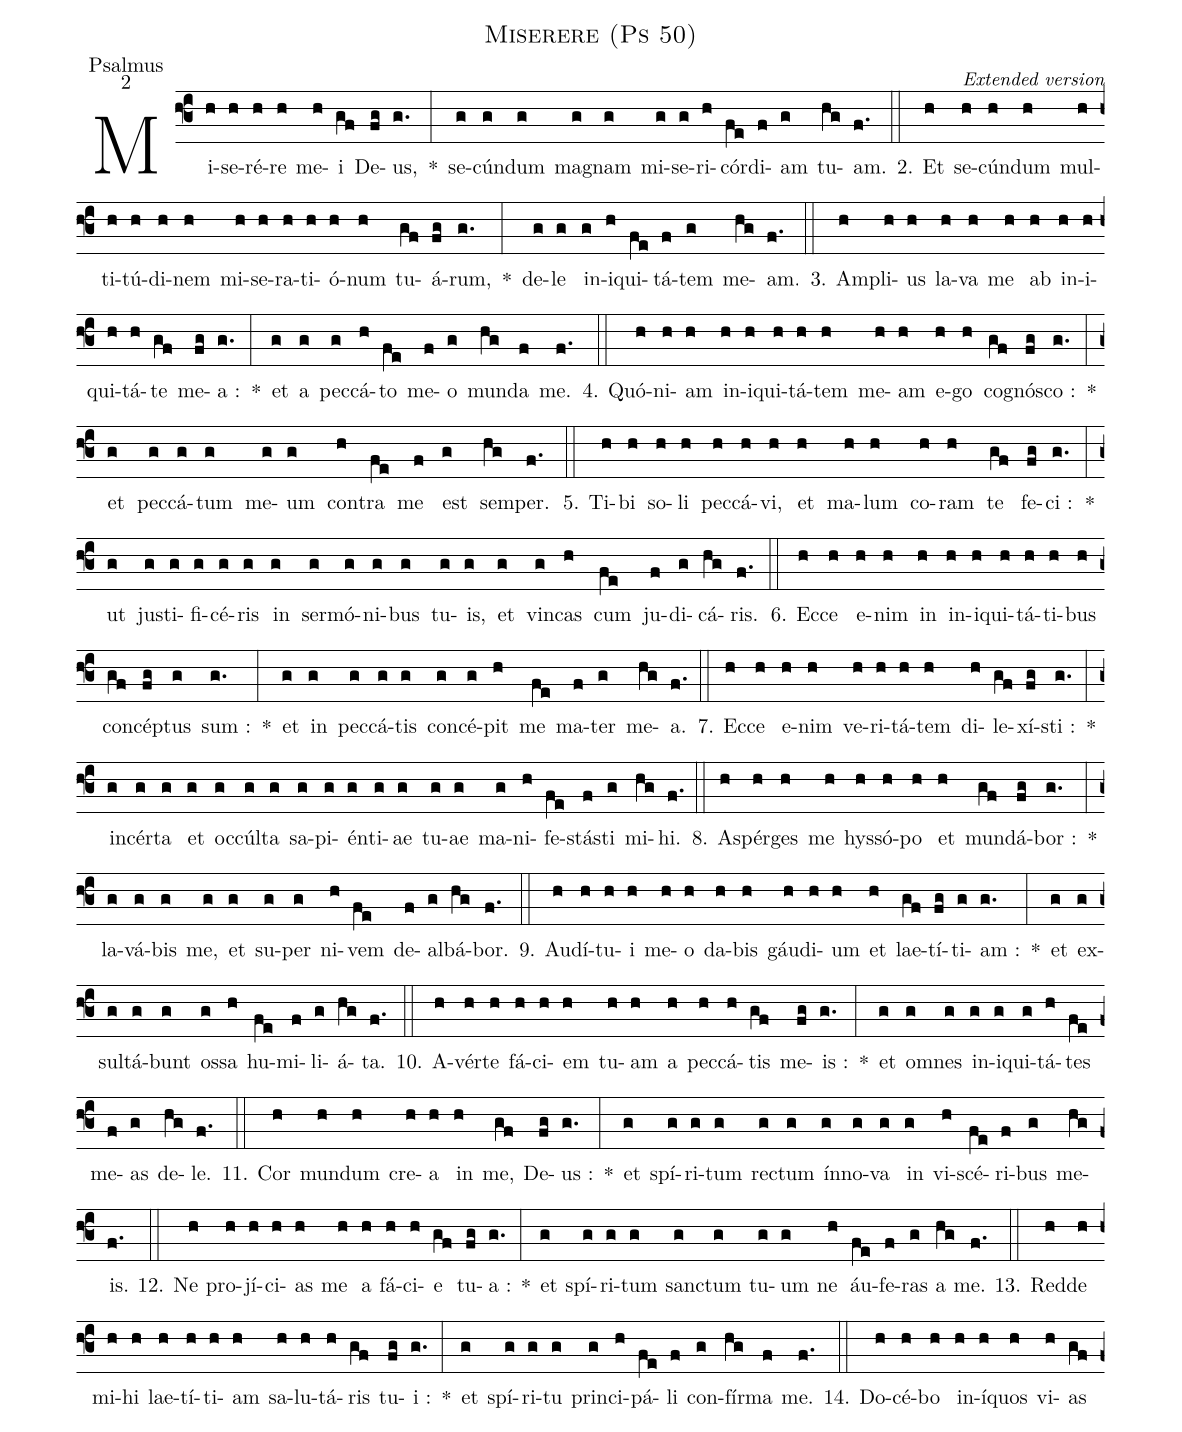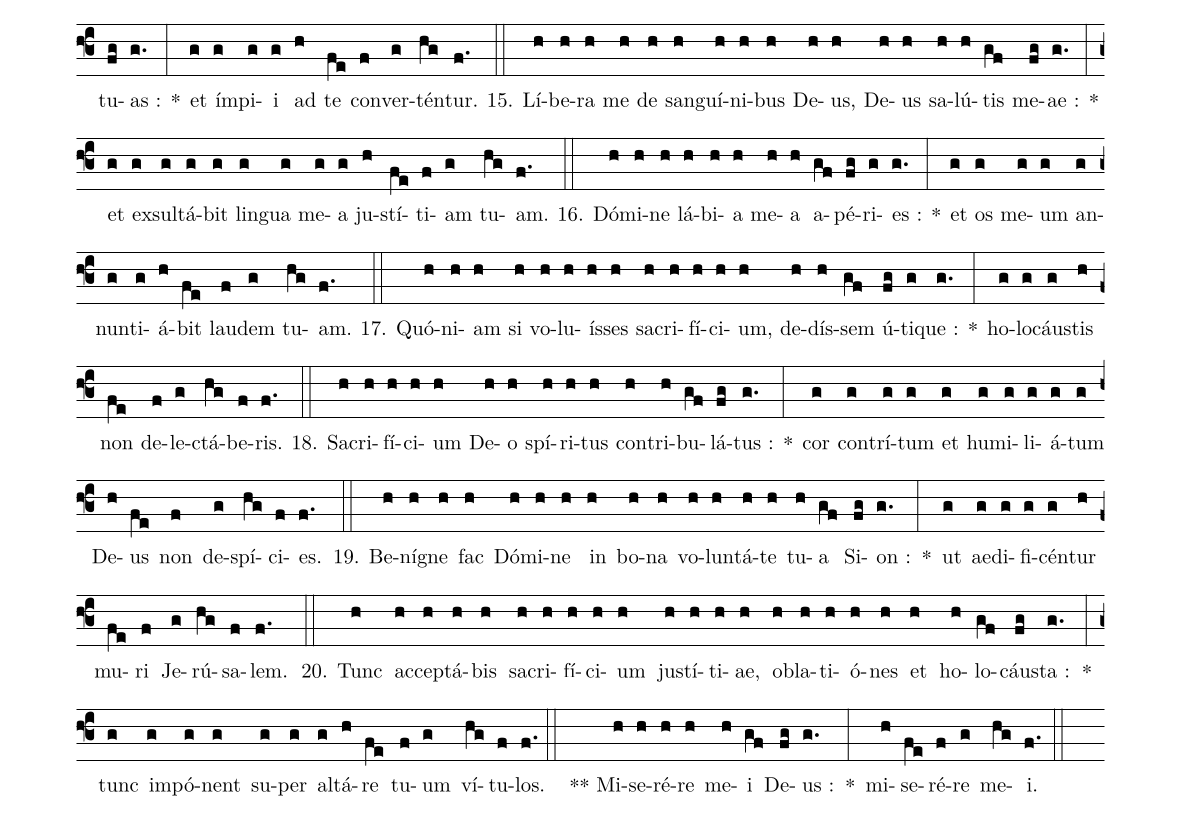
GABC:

name:Miserere (Ps 50);
office-part:Psalmus;
mode:2;
commentary:Extended version;
%%
(f3) Mi(h)se(h)ré(h)re(h) me(h)i(gf) De(fg)us,(g.) *(:) se(g)cún(g)dum(g) ma(g)gnam(g) mi(g)se(g)ri(h)cór(fe)di(f)am(g) tu(hg)am.(f.) (::)
2. Et(h) se(h)cún(h)dum(h) mul(h)ti(h)tú(h)di(h)nem(h) mi(h)se(h)ra(h)ti(h)ó(h)num(h) tu(gf)á(fg)rum,(g.) *(:) de(g)le(g) in(g)i(h)qui(fe)tá(f)tem(g) me(hg)am.(f.) (::)
3. Am(h)pli(h)us(h) la(h)va(h) me(h) ab(h) in(h)i(h)qui(h)tá(h)te(gf) me(fg)a :(g.) *(:) et(g) a(g) pec(g)cá(h)to(fe) me(f)o(g) mun(hg)da(f) me.(f.) (::)
4. Quó(h)ni(h)am(h) in(h)i(h)qui(h)tá(h)tem(h) me(h)am(h) e(h)go(h) co(gf)gnó(fg)sco :(g.) *(:) et(g) pec(g)cá(g)tum(g) me(g)um(g) con(h)tra(fe) me(f) est(g) sem(hg)per.(f.) (::)
5. Ti(h)bi(h) so(h)li(h) pec(h)cá(h)vi,(h) et(h) ma(h)lum(h) co(h)ram(h) te(gf) fe(fg)ci :(g.) *(:) ut(g) ju(g)sti(g)fi(g)cé(g)ris(g) in(g) ser(g)mó(g)ni(g)bus(g) tu(g)is,(g) et(g) vin(g)cas(h) cum(fe) ju(f)di(g)cá(hg)ris.(f.) (::)
6. Ec(h)ce(h) e(h)nim(h) in(h) in(h)i(h)qui(h)tá(h)ti(h)bus(h) con(gf)cé(fg)ptus(g) sum :(g.) *(:) et(g) in(g) pec(g)cá(g)tis(g) con(g)cé(g)pit(h) me(fe) ma(f)ter(g) me(hg)a.(f.) (::)
7. Ec(h)ce(h) e(h)nim(h) ve(h)ri(h)tá(h)tem(h) di(h)le(gf)xí(fg)sti :(g.) *(:) in(g)cér(g)ta(g) et(g) oc(g)cúl(g)ta(g) sa(g)pi(g)én(g)ti(g)ae(g) tu(g)ae(g) ma(g)ni(h)fe(fe)stá(f)sti(g) mi(hg)hi.(f.) (::)
8. A(h)spér(h)ges(h) me(h) hys(h)só(h)po(h) et(h) mun(gf)dá(fg)bor :(g.) *(:) la(g)vá(g)bis(g) me,(g) et(g) su(g)per(g) ni(h)vem(fe) de(f)al(g)bá(hg)bor.(f.) (::)
9. Au(h)dí(h)tu(h)i(h) me(h)o(h) da(h)bis(h) gáu(h)di(h)um(h) et(h) lae(gf)tí(fg)ti(g)am :(g.) *(:) et(g) ex(g)sul(g)tá(g)bunt(g) os(g)sa(h) hu(fe)mi(f)li(g)á(hg)ta.(f.) (::)
10. A(h)vér(h)te(h) fá(h)ci(h)em(h) tu(h)am(h) a(h) pec(h)cá(h)tis(gf) me(fg)is :(g.) *(:) et(g) o(g)mnes(g) in(g)i(g)qui(g)tá(h)tes(fe) me(f)as(g) de(hg)le.(f.) (::)
11. Cor(h) mun(h)dum(h) cre(h)a(h) in(h) me,(gf) De(fg)us :(g.) *(:) et(g) spí(g)ri(g)tum(g) re(g)ctum(g) ín(g)no(g)va(g) in(g) vi(h)scé(fe)ri(f)bus(g) me(hg)is.(f.) (::)
12. Ne(h) pro(h)jí(h)ci(h)as(h) me(h) a(h) fá(h)ci(h)e(gf) tu(fg)a :(g.) *(:) et(g) spí(g)ri(g)tum(g) san(g)ctum(g) tu(g)um(g) ne(h) áu(fe)fe(f)ras(g) a(hg) me.(f.) (::)
13. Red(h)de(h) mi(h)hi(h) lae(h)tí(h)ti(h)am(h) sa(h)lu(h)tá(h)ris(gf) tu(fg)i :(g.) *(:) et(g) spí(g)ri(g)tu(g) prin(g)ci(h)pá(fe)li(f) con(g)fír(hg)ma(f) me.(f.) (::)
14. Do(h)cé(h)bo(h) in(h)í(h)quos(h) vi(h)as(gf) tu(fg)as :(g.) *(:) et(g) ím(g)pi(g)i(g) ad(h) te(fe) con(f)ver(g)tén(hg)tur.(f.) (::)
15. Lí(h)be(h)ra(h) me(h) de(h) san(h)guí(h)ni(h)bus(h) De(h)us,(h) De(h)us(h) sa(h)lú(h)tis(gf) me(fg)ae :(g.) *(:) et(g) ex(g)sul(g)tá(g)bit(g) lin(g)gua(g) me(g)a(g) ju(h)stí(fe)ti(f)am(g) tu(hg)am.(f.) (::)
16. Dó(h)mi(h)ne(h) lá(h)bi(h)a(h) me(h)a(h) a(gf)pé(fg)ri(g)es :(g.) *(:) et(g) os(g) me(g)um(g) an(g)nun(g)ti(g)á(h)bit(fe) lau(f)dem(g) tu(hg)am.(f.) (::)
17. Quó(h)ni(h)am(h) si(h) vo(h)lu(h)ís(h)ses(h) sa(h)cri(h)fí(h)ci(h)um,(h) de(h)dís(h)sem(gf) ú(fg)ti(g)que :(g.) *(:) ho(g)lo(g)cáu(g)stis(h) non(fe) de(f)le(g)ctá(hg)be(f)ris.(f.) (::)
18. Sa(h)cri(h)fí(h)ci(h)um(h) De(h)o(h) spí(h)ri(h)tus(h) con(h)tri(h)bu(gf)lá(fg)tus :(g.) *(:) cor(g) con(g)trí(g)tum(g) et(g) hu(g)mi(g)li(g)á(g)tum(g) De(h)us(fe) non(f) de(g)spí(hg)ci(f)es.(f.) (::)
19. Be(h)ní(h)gne(h) fac(h) Dó(h)mi(h)ne(h) in(h) bo(h)na(h) vo(h)lun(h)tá(h)te(h) tu(h)a(gf) Si(fg)on :(g.) *(:) ut(g) ae(g)di(g)fi(g)cén(g)tur(h) mu(fe)ri(f) Je(g)rú(hg)sa(f)lem.(f.) (::)
20. Tunc(h) ac(h)ce(h)ptá(h)bis(h) sa(h)cri(h)fí(h)ci(h)um(h) ju(h)stí(h)ti(h)ae,(h) ob(h)la(h)ti(h)ó(h)nes(h) et(h) ho(h)lo(gf)cáu(fg)sta :(g.) *(:) tunc(g) im(g)pó(g)nent(g) su(g)per(g) al(g)tá(h)re(fe) tu(f)um(g) ví(hg)tu(f)los.(f.) (::)

()** Mi(h)se(h)ré(h)re(h) me(h)i(gf) De(fg)us :(g.) *(:) mi(h)se(fe)ré(f)re(g) me(hg)i.(f.) (::)
